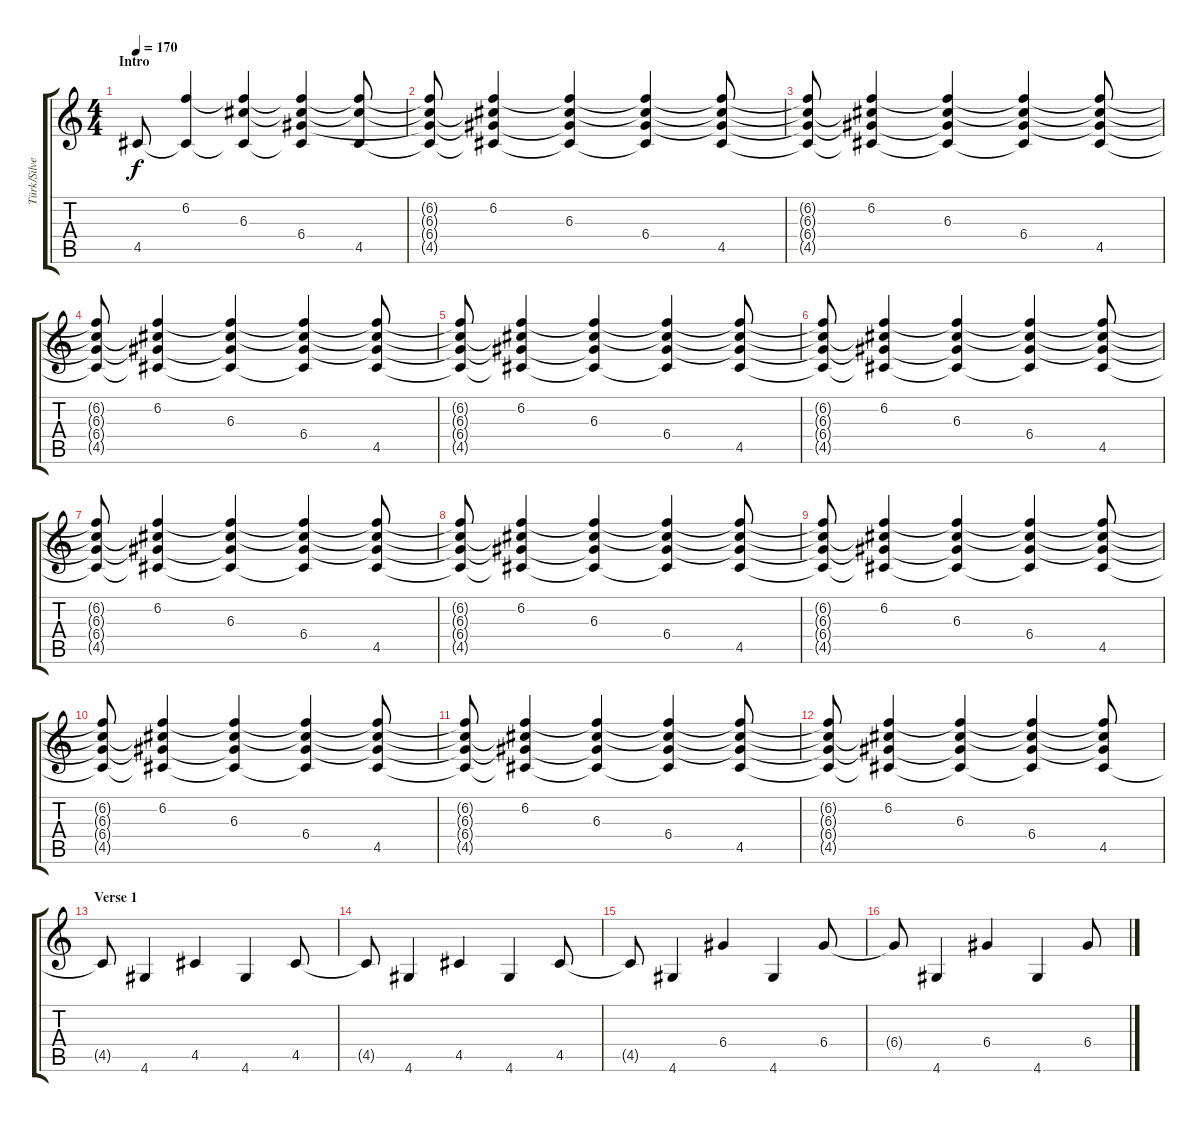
\track ("Türk/Silver" "Türk/Silve") {instrument electricguitarclean}
\staff {score tabs}
\tuning (E4 B3 G3 D3 A2 E2) {hide}
\ts (4 4)
\section ("" "Intro")
\tempo 170
\clef g2
\ks c
4.5.8{dy f instrument electricguitarclean} (6.2 4.5{t}).4 (6.2{t} 6.3 4.5{t}).4 (6.2{t} 6.3{t} 6.4 4.5{t}).4 (6.2{t} 6.3{t} 4.5).8 |
(6.2{t} 6.3{t} 6.4{t} 4.5{t}).8 (6.2 6.3{t} 6.4{t} 4.5{t}).4 (6.2{t} 6.3 6.4{t} 4.5{t}).4 (6.2{t} 6.3{t} 6.4 4.5{t}).4 (6.2{t} 6.3{t} 6.4{t} 4.5).8 |
(6.2{t} 6.3{t} 6.4{t} 4.5{t}).8 (6.2 6.3{t} 6.4{t} 4.5{t}).4 (6.2{t} 6.3 6.4{t} 4.5{t}).4 (6.2{t} 6.3{t} 6.4 4.5{t}).4 (6.2{t} 6.3{t} 6.4{t} 4.5).8 |
(6.2{t} 6.3{t} 6.4{t} 4.5{t}).8 (6.2 6.3{t} 6.4{t} 4.5{t}).4 (6.2{t} 6.3 6.4{t} 4.5{t}).4 (6.2{t} 6.3{t} 6.4 4.5{t}).4 (6.2{t} 6.3{t} 6.4{t} 4.5).8 |
(6.2{t} 6.3{t} 6.4{t} 4.5{t}).8 (6.2 6.3{t} 6.4{t} 4.5{t}).4 (6.2{t} 6.3 6.4{t} 4.5{t}).4 (6.2{t} 6.3{t} 6.4 4.5{t}).4 (6.2{t} 6.3{t} 6.4{t} 4.5).8 |
(6.2{t} 6.3{t} 6.4{t} 4.5{t}).8 (6.2 6.3{t} 6.4{t} 4.5{t}).4 (6.2{t} 6.3 6.4{t} 4.5{t}).4 (6.2{t} 6.3{t} 6.4 4.5{t}).4 (6.2{t} 6.3{t} 6.4{t} 4.5).8 |
(6.2{t} 6.3{t} 6.4{t} 4.5{t}).8 (6.2 6.3{t} 6.4{t} 4.5{t}).4 (6.2{t} 6.3 6.4{t} 4.5{t}).4 (6.2{t} 6.3{t} 6.4 4.5{t}).4 (6.2{t} 6.3{t} 6.4{t} 4.5).8 |
(6.2{t} 6.3{t} 6.4{t} 4.5{t}).8 (6.2 6.3{t} 6.4{t} 4.5{t}).4 (6.2{t} 6.3 6.4{t} 4.5{t}).4 (6.2{t} 6.3{t} 6.4 4.5{t}).4 (6.2{t} 6.3{t} 6.4{t} 4.5).8 |
(6.2{t} 6.3{t} 6.4{t} 4.5{t}).8 (6.2 6.3{t} 6.4{t} 4.5{t}).4 (6.2{t} 6.3 6.4{t} 4.5{t}).4 (6.2{t} 6.3{t} 6.4 4.5{t}).4 (6.2{t} 6.3{t} 6.4{t} 4.5).8 |
(6.2{t} 6.3{t} 6.4{t} 4.5{t}).8 (6.2 6.3{t} 6.4{t} 4.5{t}).4 (6.2{t} 6.3 6.4{t} 4.5{t}).4 (6.2{t} 6.3{t} 6.4 4.5{t}).4 (6.2{t} 6.3{t} 6.4{t} 4.5).8 |
(6.2{t} 6.3{t} 6.4{t} 4.5{t}).8 (6.2 6.3{t} 6.4{t} 4.5{t}).4 (6.2{t} 6.3 6.4{t} 4.5{t}).4 (6.2{t} 6.3{t} 6.4 4.5{t}).4 (6.2{t} 6.3{t} 6.4{t} 4.5).8 |
(6.2{t} 6.3{t} 6.4{t} 4.5{t}).8 (6.2 6.3{t} 6.4{t} 4.5{t}).4 (6.2{t} 6.3 6.4{t} 4.5{t}).4 (6.2{t} 6.3{t} 6.4 4.5{t}).4 (6.2{t} 6.3{t} 6.4{t} 4.5).8 |
\section ("" "Verse 1")
4.5{t}.8 4.6.4 4.5.4 4.6.4 4.5.8 |
4.5{t}.8 4.6.4 4.5.4 4.6.4 4.5.8 |
4.5{t}.8 4.6.4 6.4.4 4.6.4 6.4.8 |
6.4{t}.8 4.6.4 6.4.4 4.6.4 6.4.8
